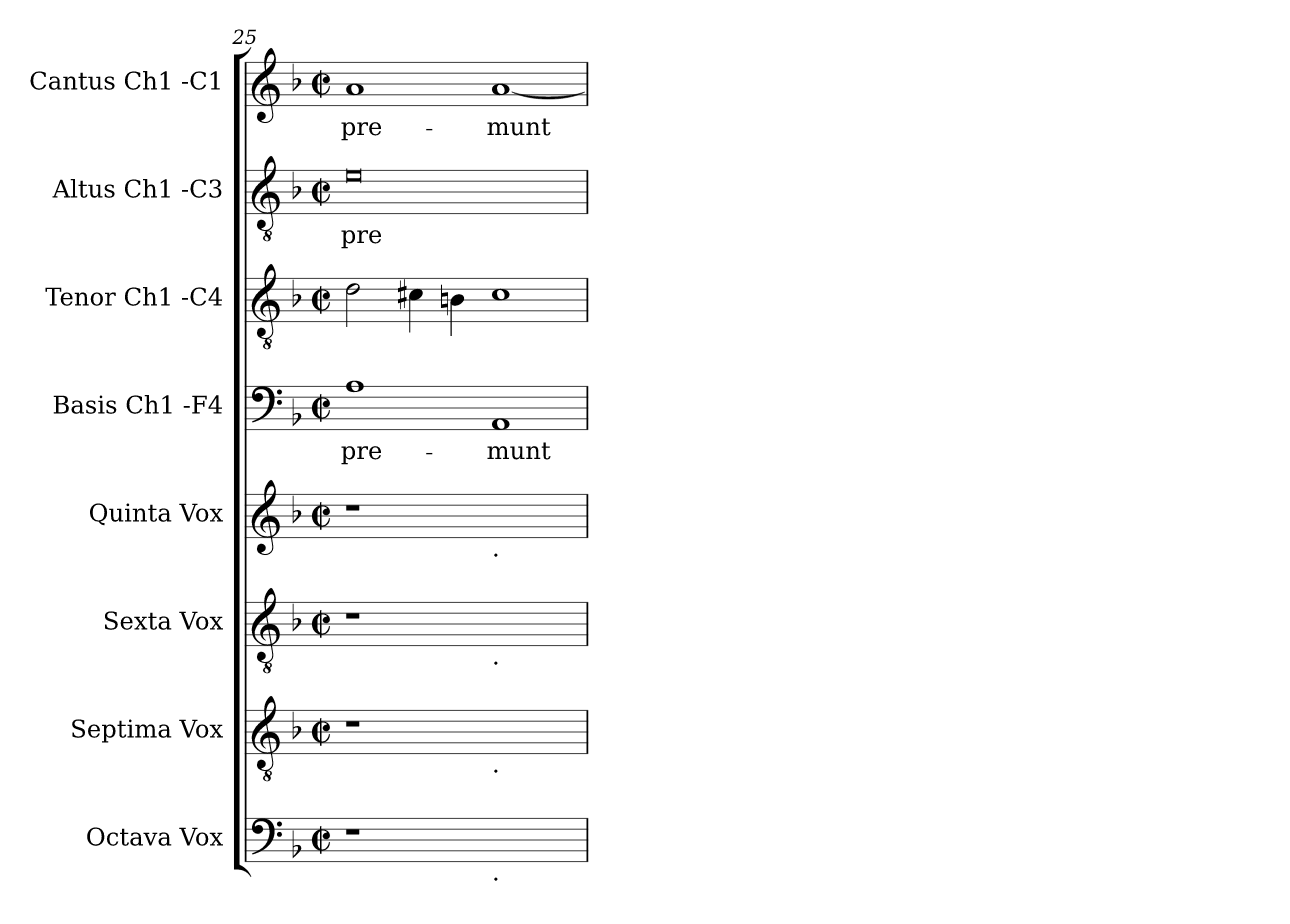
**kern	**kern	**kern	**kern	**kern	**text	**kern	**text	**kern	**text	**kern	**text
*part8	*part7	*part6	*part5	*part4	*part4	*part3	*part3	*part2	*part2	*part1	*part1
*staff8	*staff7	*staff6	*staff5	*staff4	*staff4	*staff3	*staff3	*staff2	*staff2	*staff1	*staff1
*I"Octava  Vox	*I"Septima  Vox	*I"Sexta  Vox	*I"Quinta  Vox	*I"Basis  Ch1 -F4	*	*I"Tenor  Ch1 -C4	*	*I"Altus  Ch1 -C3	*	*I"Cantus  Ch1 -C1	*
*	*	*	*	*I'B	*	*I'T	*	*I'A	*	*I'C	*
!!LO:PB:g=z
*clefF4	*clefGv2	*clefGv2	*clefG2	*clefF4	*	*clefGv2	*	*clefGv2	*	*clefG2	*
*k[b-]	*k[b-]	*k[b-]	*k[b-]	*k[b-]	*	*k[b-]	*	*k[b-]	*	*k[b-]	*
*F:	*F:	*F:	*F:	*F:	*	*F:	*	*F:	*	*F:	*
*M2/2	*M2/2	*M2/2	*M2/2	*M2/2	*	*M2/2	*	*M2/2	*	*M2/2	*
*met(c|)	*met(c|)	*met(c|)	*met(c|)	*met(c|)	*	*met(c|)	*	*met(c|)	*	*met(c|)	*
=25	=25	=25	=25	=25	=25	=25	=25	=25	=25	=25	=25
!	!	!	!	!	!LO:LY:b:rj	!	!LO:LY:b:rj	!	!LO:LY:b:rj	!	!LO:LY:b:cj
1r	1r	1r	1r	1A	pre-	2d\	.	0e	pre-	1a	pre-
!	!	!	!	!	!	!	!LO:LY:b:rj	!	!	!	!
.	.	.	.	.	.	4c#X\	.	.	.	.	.
!	!	!	!	!	!	!	!LO:LY:b:rj	!	!	!	!
.	.	.	.	.	.	4Bn\	.	.	.	.	.
!	!	!	!LO:TX:b:t=.	!	!	!	!	!	!	!	!
!	!	!LO:TX:b:t=.	!	!	!	!	!	!	!	!	!
!	!LO:TX:b:t=.	!	!	!	!	!	!	!	!	!	!
!LO:TX:b:t=.	!	!	!	!	!	!	!	!	!	!	!
!	!	!	!	!	!LO:LY:b:rj	!	!LO:LY:b:rj	!	!	!	!LO:LY:b:cj
1ryy	1ryy	1ryy	1ryy	1AA	-munt	1c#	.	.	.	[<1a	-munt
=	=	=	=	=	=	=	=	=	=	=	=
*-	*-	*-	*-	*-	*-	*-	*-	*-	*-	*-	*-
